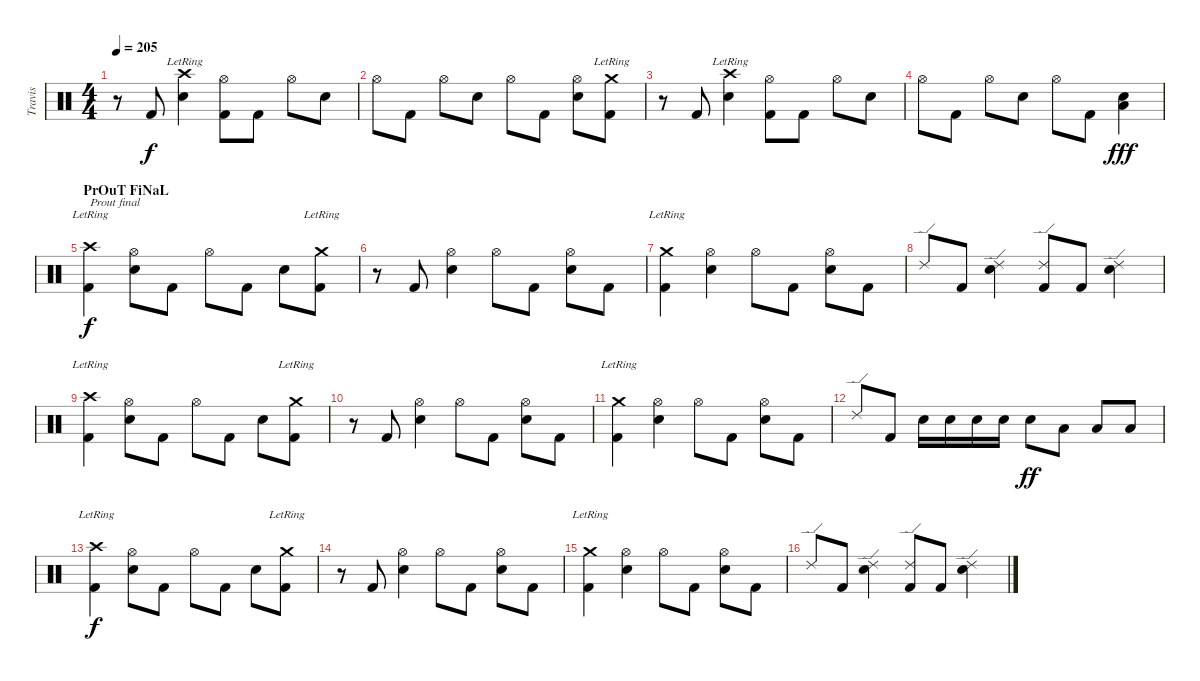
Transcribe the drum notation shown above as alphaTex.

\track ("Travis" "Travis") {instrument percussion}
\staff {score}
\articulation defaults
\ts (4 4)
\tempo 205
\clef neutral
\ks c
r.8{dy f} "Kick (hit) 2".8 ("Crash high (hit)"{lr} "Electric Snare (hit)").4 ("Hi-Hat (open)" "Kick (hit) 2").8 "Kick (hit) 2".8 "Hi-Hat (open)".8 "Electric Snare (hit)".8 |
"Hi-Hat (open)".8 "Kick (hit) 2".8 "Hi-Hat (open)".8 "Electric Snare (hit)".8 "Hi-Hat (open)".8 "Kick (hit) 2".8 ("Hi-Hat (open)" "Electric Snare (hit)").8 ("Crash medium (hit)"{lr} "Kick (hit) 2").8 |
r.8 "Kick (hit) 2".8 ("Crash high (hit)"{lr} "Electric Snare (hit)").4 ("Hi-Hat (open)" "Kick (hit) 2").8 "Kick (hit) 2".8 "Hi-Hat (open)".8 "Electric Snare (hit)".8 |
"Hi-Hat (open)".8 "Kick (hit) 2".8 "Hi-Hat (open)".8 "Electric Snare (hit)".8 "Hi-Hat (open)".8 "Kick (hit) 2".8 ("Electric Snare (hit)" "Low Floor Tom (hit)").4{dy fff} |
\section ("" "PrOuT FiNaL")
("Crash high (hit)"{lr} "Kick (hit) 2").4{txt "Prout final" dy f} ("Hi-Hat (open)" "Electric Snare (hit)").8 "Kick (hit) 2".8 "Hi-Hat (open)".8 "Kick (hit) 2".8 "Electric Snare (hit)".8 ("Crash medium (hit)"{lr} "Kick (hit) 2").8 |
r.8 "Kick (hit) 2".8 ("Hi-Hat (open)" "Electric Snare (hit)").4 "Hi-Hat (open)".8 "Kick (hit) 2".8 ("Hi-Hat (open)" "Electric Snare (hit)").8 "Kick (hit) 2".8 |
("Crash medium (hit)"{lr} "Kick (hit) 2").4 ("Hi-Hat (open)" "Electric Snare (hit)").4 "Hi-Hat (open)".8 "Kick (hit) 2".8 ("Hi-Hat (open)" "Electric Snare (hit)").8 "Kick (hit) 2".8 |
"Ride (edge) 2".8 "Kick (hit) 2".8 ("Ride (edge) 2" "Electric Snare (hit)").4 ("Ride (edge) 2" "Kick (hit) 2").8 "Kick (hit) 2".8 ("Ride (edge) 2" "Electric Snare (hit)").4 |
("Crash high (hit)"{lr} "Kick (hit) 2").4 ("Hi-Hat (open)" "Electric Snare (hit)").8 "Kick (hit) 2".8 "Hi-Hat (open)".8 "Kick (hit) 2".8 "Electric Snare (hit)".8 ("Crash medium (hit)"{lr} "Kick (hit) 2").8 |
r.8 "Kick (hit) 2".8 ("Hi-Hat (open)" "Electric Snare (hit)").4 "Hi-Hat (open)".8 "Kick (hit) 2".8 ("Hi-Hat (open)" "Electric Snare (hit)").8 "Kick (hit) 2".8 |
("Crash medium (hit)"{lr} "Kick (hit) 2").4 ("Hi-Hat (open)" "Electric Snare (hit)").4 "Hi-Hat (open)".8 "Kick (hit) 2".8 ("Hi-Hat (open)" "Electric Snare (hit)").8 "Kick (hit) 2".8 |
"Ride (edge) 2".8 "Kick (hit) 2".8 "Electric Snare (hit)".16 "Electric Snare (hit)".16 "Electric Snare (hit)".16 "Electric Snare (hit)".16 "Electric Snare (hit)".8{dy ff} "Low Tom (hit)".8 "Low Tom (hit)".8 "Low Floor Tom (hit)".8 |
("Crash high (hit)"{lr} "Kick (hit) 2").4{dy f} ("Hi-Hat (open)" "Electric Snare (hit)").8 "Kick (hit) 2".8 "Hi-Hat (open)".8 "Kick (hit) 2".8 "Electric Snare (hit)".8 ("Crash medium (hit)"{lr} "Kick (hit) 2").8 |
r.8 "Kick (hit) 2".8 ("Hi-Hat (open)" "Electric Snare (hit)").4 "Hi-Hat (open)".8 "Kick (hit) 2".8 ("Hi-Hat (open)" "Electric Snare (hit)").8 "Kick (hit) 2".8 |
("Crash medium (hit)"{lr} "Kick (hit) 2").4 ("Hi-Hat (open)" "Electric Snare (hit)").4 "Hi-Hat (open)".8 "Kick (hit) 2".8 ("Hi-Hat (open)" "Electric Snare (hit)").8 "Kick (hit) 2".8 |
"Ride (edge) 2".8 "Kick (hit) 2".8 ("Ride (edge) 2" "Electric Snare (hit)").4 ("Ride (edge) 2" "Kick (hit) 2").8 "Kick (hit) 2".8 ("Ride (edge) 2" "Electric Snare (hit)").4
